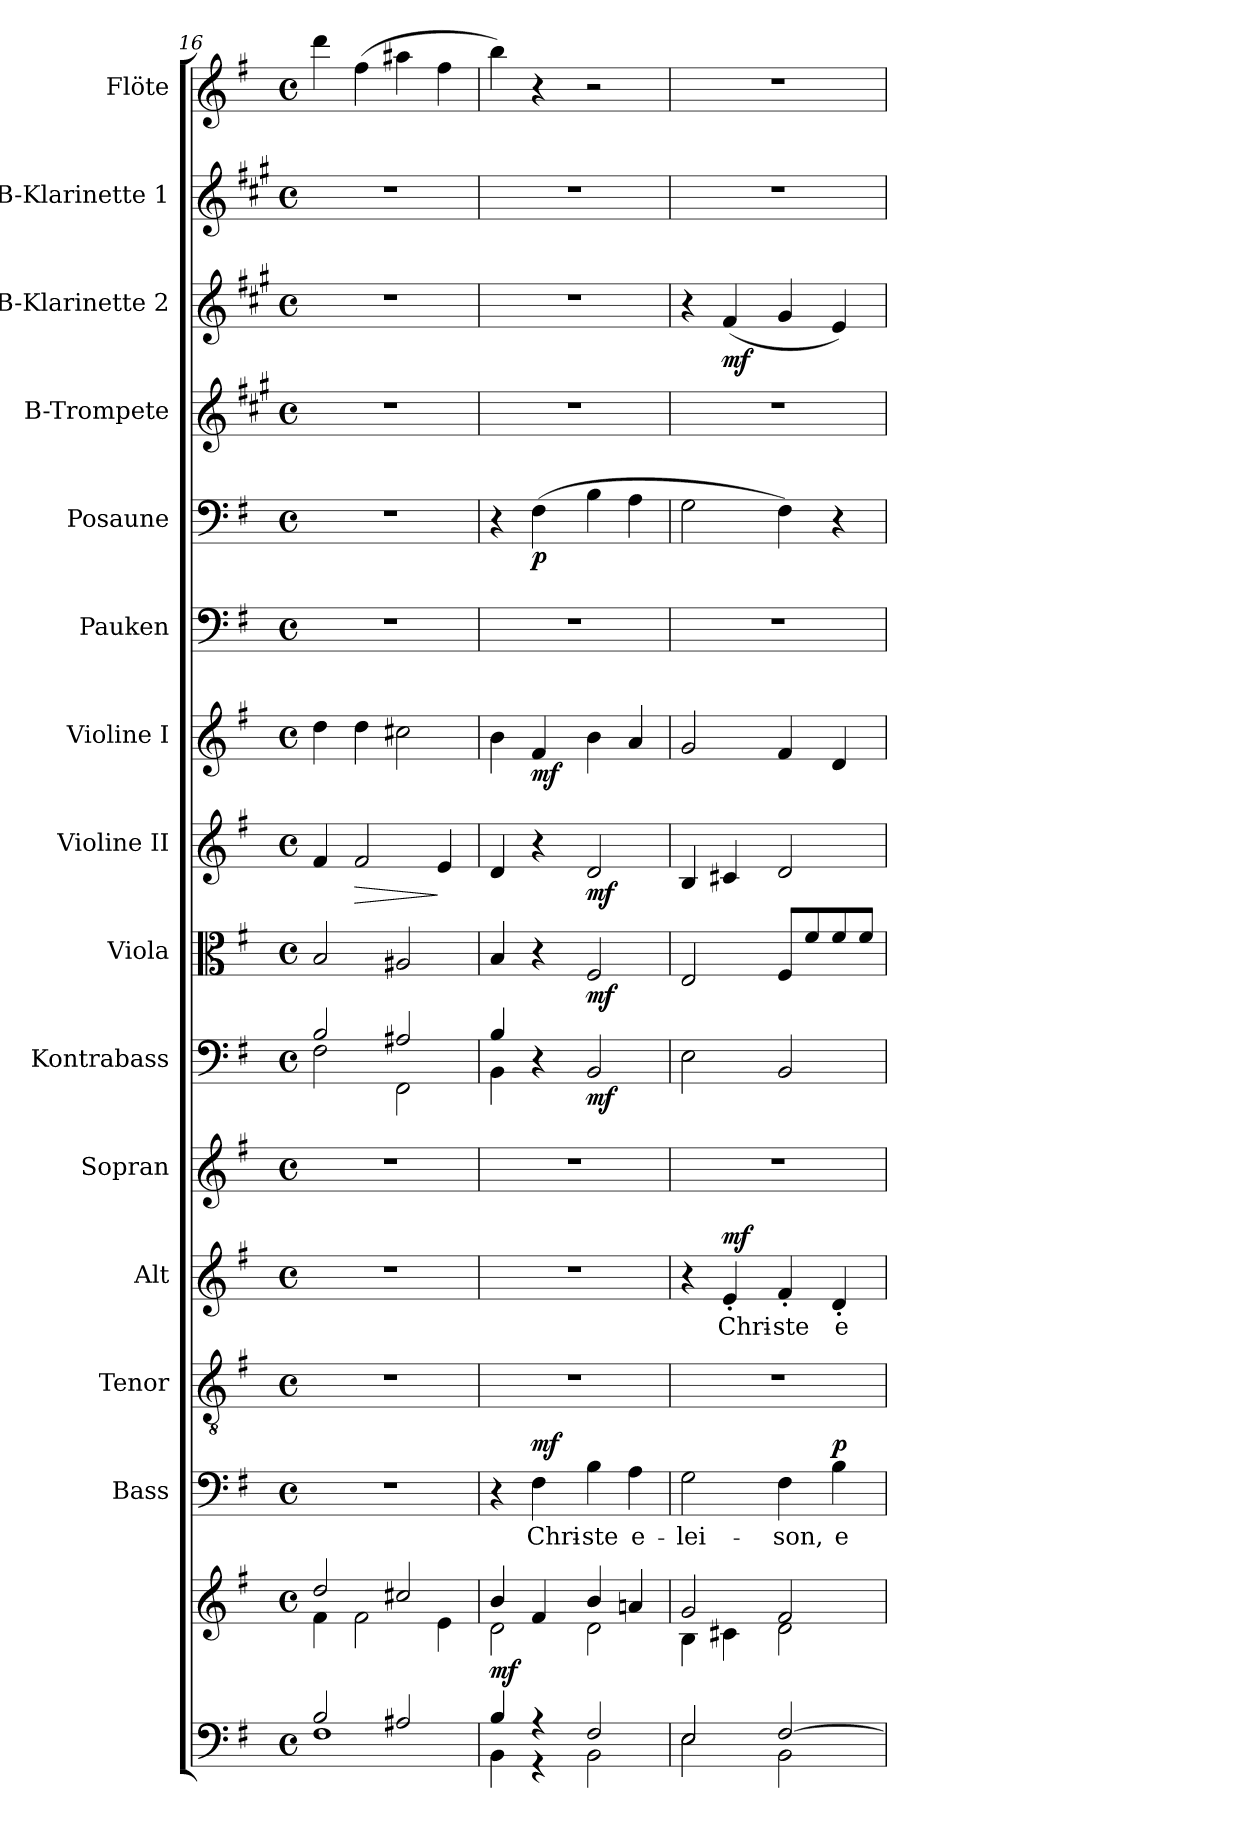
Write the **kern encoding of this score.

**kern	**kern	**dynam	**kern	**text	**dynam	**kern	**kern	**text	**dynam	**kern	**kern	**dynam	**kern	**dynam	**kern	**dynam	**kern	**dynam	**kern	**kern	**dynam	**kern	**kern	**dynam	**kern	**kern
*part15	*part15	*part15	*part14	*part14	*part14	*part13	*part12	*part12	*part12	*part11	*part10	*part10	*part9	*part9	*part8	*part8	*part7	*part7	*part6	*part5	*part5	*part4	*part3	*part3	*part2	*part1
*staff16	*staff15	*staff15/16	*staff14	*staff14	*staff14	*staff13	*staff12	*staff12	*staff12	*staff11	*staff10	*staff10	*staff9	*staff9	*staff8	*staff8	*staff7	*staff7	*staff6	*staff5	*staff5	*staff4	*staff3	*staff3	*staff2	*staff1
*	*	*	*I"Bass	*	*	*I"Tenor	*I"Alt	*	*	*I"Sopran	*I"Kontrabass	*	*I"Viola	*	*I"Violine II	*	*I"Violine I	*	*I"Pauken	*I"Posaune	*	*I"B-Trompete	*I"B-Klarinette 2	*	*I"B-Klarinette 1	*I"Flöte
*	*	*	*I'B.	*	*	*I'T.	*I'A.	*	*	*I'S.	*I'Kb.	*	*I'Vla.	*	*I'Vl. II	*	*I'Vl. I	*	*I'Pk.	*I'Pos.	*	*I'B Trp.	*I'B Kl. 2	*	*I'B Kl. 1	*I'Fl.
*clefF4	*clefG2	*	*clefF4	*	*	*clefGv2	*clefG2	*	*	*clefG2	*clefF4	*	*clefC3	*	*clefG2	*	*clefG2	*	*clefF4	*clefF4	*	*clefG2	*clefG2	*	*clefG2	*clefG2
*	*	*	*	*	*	*	*	*	*	*	*ITrd7c12	*	*	*	*	*	*	*	*	*	*	*ITrd1c2	*ITrd1c2	*	*ITrd1c2	*
*k[f#]	*k[f#]	*	*k[f#]	*	*	*k[f#]	*k[f#]	*	*	*k[f#]	*k[f#]	*	*k[f#]	*	*k[f#]	*	*k[f#]	*	*k[f#]	*k[f#]	*	*k[f#]	*k[f#]	*	*k[f#]	*k[f#]
*G:	*G:	*	*G:	*	*	*G:	*G:	*	*	*G:	*G:	*	*G:	*	*G:	*	*G:	*	*G:	*G:	*	*G:	*G:	*	*G:	*G:
*M4/4	*M4/4	*	*M4/4	*	*	*M4/4	*M4/4	*	*	*M4/4	*M4/4	*	*M4/4	*	*M4/4	*	*M4/4	*	*M4/4	*M4/4	*	*M4/4	*M4/4	*	*M4/4	*M4/4
*met(c)	*met(c)	*	*met(c)	*	*	*met(c)	*met(c)	*	*	*met(c)	*met(c)	*	*met(c)	*	*met(c)	*	*met(c)	*	*met(c)	*met(c)	*	*met(c)	*met(c)	*	*met(c)	*met(c)
=16	=16	=16	=16	=16	=16	=16	=16	=16	=16	=16	=16	=16	=16	=16	=16	=16	=16	=16	=16	=16	=16	=16	=16	=16	=16	=16
*^	*^	*	*	*	*	*	*	*	*	*	*^	*	*	*	*	*	*	*	*	*	*	*	*	*	*	*
2B/	1F#	2dd/	4f#\	.	1r	.	.	1r	1r	.	.	1r	2BB/	2FF#\	.	2B/	.	4f#/	.	4dd\	.	1r	1r	.	1r	1r	.	1r	4ddd\
!	!	!	!	!	!	!	!	!	!	!	!	!	!	!	!	!	!	!	!LO:HP:b	!	!	!	!	!	!	!	!	!	!
.	.	.	2f#\	.	.	.	.	.	.	.	.	.	.	.	.	.	.	2f#/	>	4dd\	.	.	.	.	.	.	.	.	(>4ff#\
2A#X/	.	2cc#X/	.	.	.	.	.	.	.	.	.	.	2AA#X/	2FFF#\	.	2A#X/	.	.	.	2cc#X\	.	.	.	.	.	.	.	.	4aa#X\
.	.	.	4e\	.	.	.	.	.	.	.	.	.	.	.	.	.	.	4e/	]	.	.	.	.	.	.	.	.	.	4ff#\
=17	=17	=17	=17	=17	=17	=17	=17	=17	=17	=17	=17	=17	=17	=17	=17	=17	=17	=17	=17	=17	=17	=17	=17	=17	=17	=17	=17	=17	=17
!	!	!	!	!LO:DY:b	!	!	!	!	!	!	!	!	!	!	!	!	!	!	!	!	!	!	!	!	!	!	!	!	!
4B/	4BB\	4b/	2d\	mf	4r	.	.	1r	1r	.	.	1r	4BB/	4BBB\	.	4B/	.	4d/	.	4b\	.	1r	4r	.	1r	1r	.	1r	4bb\)
!	!	!	!	!	!	!LO:LY:b	!LO:DY:a	!	!	!	!	!	!	!	!	!	!	!	!	!	!LO:DY:b	!	!	!LO:DY:b	!	!	!	!	!
4r	4r	4f#/	.	.	4F#\	Chri-	mf	.	.	.	.	.	4r	2.ryy	.	4r	.	4r	.	4f#/	mf	.	(>4F#\	p	.	.	.	.	4r
!	!	!	!	!	!	!LO:LY:b	!	!	!	!	!	!	!	!	!LO:DY:b	!	!LO:DY:b	!	!LO:DY:b	!	!	!	!	!	!	!	!	!	!
2F#/	2BB\	4b/	2d\	.	4B\	-ste	.	.	.	.	.	.	2BBB/	.	mf	2F#/	mf	2d/	mf	4b\	.	.	4B\	.	.	.	.	.	2r
!	!	!	!	!	!	!LO:LY:b	!	!	!	!	!	!	!	!	!	!	!	!	!	!	!	!	!	!	!	!	!	!	!
.	.	4an/	.	.	4A\	e-	.	.	.	.	.	.	.	.	.	.	.	.	.	4a/	.	.	4A\	.	.	.	.	.	.
*	*	*	*	*	*	*	*	*	*	*	*	*	*v	*v	*	*	*	*	*	*	*	*	*	*	*	*	*	*	*
=18	=18	=18	=18	=18	=18	=18	=18	=18	=18	=18	=18	=18	=18	=18	=18	=18	=18	=18	=18	=18	=18	=18	=18	=18	=18	=18	=18	=18
!	!	!	!	!	!	!LO:LY:b	!	!	!	!	!	!	!	!	!	!	!	!	!	!	!	!	!	!	!	!	!	!
2E/	2E\	2g/	4B\	.	2G\	-lei-	.	1r	4r	.	.	1r	2EE\	.	2E/	.	4B/	.	2g/	.	1r	2G\	.	1r	4r	.	1r	1r
!	!	!	!	!	!	!	!	!	!	!LO:LY:b	!LO:DY:a	!	!	!	!	!	!	!	!	!	!	!	!	!	!	!LO:DY:b	!	!
.	.	.	4c#X\	.	.	.	.	.	4e'</	Chri-	mf	.	.	.	.	.	4c#X/	.	.	.	.	.	.	.	(<4e/	mf	.	.
!	!	!	!	!	!	!LO:LY:b	!	!	!	!LO:LY:b	!	!	!	!	!	!	!	!	!	!	!	!	!	!	!	!	!	!
[>2F#/	2BB\	2f#/	2d\	.	4F#\	-son,	.	.	4f#'</	-ste	.	.	2BBB/	.	8F#/L	.	2d/	.	4f#/	.	.	4F#\)	.	.	4f#/	.	.	.
.	.	.	.	.	.	.	.	.	.	.	.	.	.	.	8f#/	.	.	.	.	.	.	.	.	.	.	.	.	.
!	!	!	!	!	!	!LO:LY:b	!LO:DY:a	!	!	!LO:LY:b	!	!	!	!	!	!	!	!	!	!	!	!	!	!	!	!	!	!
.	.	.	.	.	4B\	e-	p	.	4d'</	e-	.	.	.	.	8f#/	.	.	.	4d/	.	.	4r	.	.	4d/)	.	.	.
.	.	.	.	.	.	.	.	.	.	.	.	.	.	.	8f#/J	.	.	.	.	.	.	.	.	.	.	.	.	.
*v	*v	*	*	*	*	*	*	*	*	*	*	*	*	*	*	*	*	*	*	*	*	*	*	*	*	*	*	*
*	*v	*v	*	*	*	*	*	*	*	*	*	*	*	*	*	*	*	*	*	*	*	*	*	*	*	*	*
=	=	=	=	=	=	=	=	=	=	=	=	=	=	=	=	=	=	=	=	=	=	=	=	=	=	=
*-	*-	*-	*-	*-	*-	*-	*-	*-	*-	*-	*-	*-	*-	*-	*-	*-	*-	*-	*-	*-	*-	*-	*-	*-	*-	*-
